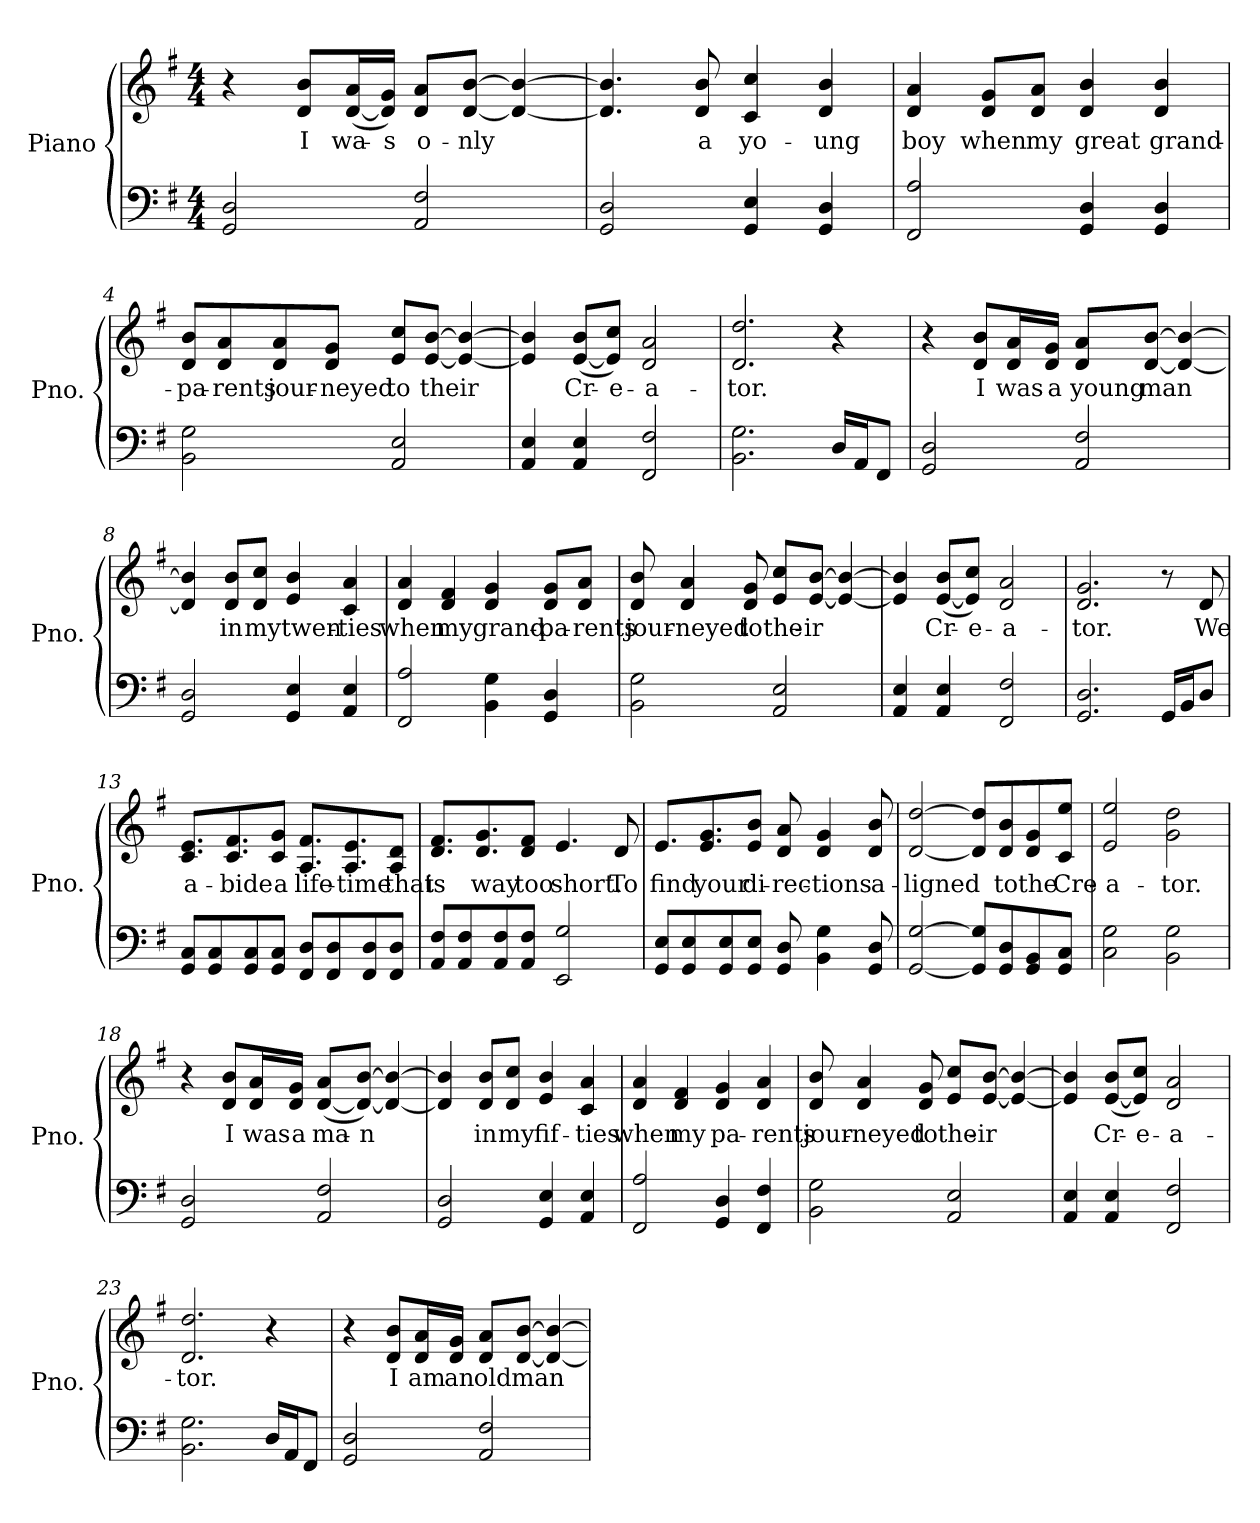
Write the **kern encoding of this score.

**kern	**kern	**text
*part1	*part1	*part1
*staff2	*staff1	*staff1
*I"Piano	*	*
*I'Pno.	*	*
*clefF4	*clefG2	*
*k[f#]	*k[f#]	*
*M4/4	*M4/4	*
=1	=1	=1
2GG/ 2D/	4r	.
*	*MM80	*
!	!	!LO:LY:b
.	8d/ 8b/L	I
!	!	!LO:LY:b
.	([16d/ 16a/L	wa-
!	!	!LO:LY:b
.	16d/] 16g/JJ)	-s
!	!	!LO:LY:b
2AA/ 2F#/	8d/ 8a/L	o-
!	!	!LO:LY:b
.	[8d/ [8b/J	-nly
.	4d/_ 4b/_	.
=2	=2	=2
2GG/ 2D/	4.d/] 4.b/]	.
!	!	!LO:LY:b
.	8d/ 8b/	a
!	!	!LO:LY:b
4GG/ 4E/	4c/ 4cc/	yo-
!	!	!LO:LY:b
4GG/ 4D/	4d/ 4b/	-ung
=3	=3	=3
!	!	!LO:LY:b
2FF#/ 2A/	4d/ 4a/	boy
!	!	!LO:LY:b
.	8d/ 8g/L	when
!	!	!LO:LY:b
.	8d/ 8a/J	my
!	!	!LO:LY:b
4GG/ 4D/	4d/ 4b/	great
!	!	!LO:LY:b
4GG/ 4D/	4d/ 4b/	grand-
=4	=4	=4
!	!	!LO:LY:b
2BB\ 2G\	8d/ 8b/L	-pa-
!	!	!LO:LY:b
.	8d/ 8a/	-rents
!	!	!LO:LY:b
.	8d/ 8a/	jour-
!	!	!LO:LY:b
.	8d/ 8g/J	-neyed
!	!	!LO:LY:b
2AA/ 2E/	8e/ 8cc/L	to
!	!	!LO:LY:b
.	[8e/ [8b/J	their
.	4e/_ 4b/_	.
!!LO:LB:g=z
=5	=5	=5
4AA/ 4E/	4e/] 4b/]	.
!	!	!LO:LY:b
4AA/ 4E/	([8e/ 8b/L	Cr-
!	!	!LO:LY:b
.	8e/] 8cc/J)	-e-
!	!	!LO:LY:b
2FF#/ 2F#/	2d/ 2a/	-a-
=6	=6	=6
!	!	!LO:LY:b
2.BB\ 2.G\	2.d/ 2.dd/	-tor.
16D/LL	4r	.
16AA/J	.	.
8FF#/J	.	.
=7	=7	=7
2GG/ 2D/	4r	.
!	!	!LO:LY:b
.	8d/ 8b/L	I
!	!	!LO:LY:b
.	16d/ 16a/L	was
!	!	!LO:LY:b
.	16d/ 16g/JJ	a
!	!	!LO:LY:b
2AA/ 2F#/	8d/ 8a/L	young
!	!	!LO:LY:b
.	[8d/ [8b/J	man
.	4d/_ 4b/_	.
=8	=8	=8
2GG/ 2D/	4d/] 4b/]	.
!	!	!LO:LY:b
.	8d/ 8b/L	in
!	!	!LO:LY:b
.	8d/ 8cc/J	my
!	!	!LO:LY:b
4GG/ 4E/	4e/ 4b/	twen-
!	!	!LO:LY:b
4AA/ 4E/	4c/ 4a/	-ties
=9	=9	=9
!	!	!LO:LY:b
2FF#/ 2A/	4d/ 4a/	when
!	!	!LO:LY:b
.	4d/ 4f#/	my
!	!	!LO:LY:b
4BB\ 4G\	4d/ 4g/	grand-
!	!	!LO:LY:b
4GG/ 4D/	8d/ 8g/L	-pa-
!	!	!LO:LY:b
.	8d/ 8a/J	-rents
!!LO:LB:g=z
=10	=10	=10
!	!	!LO:LY:b
2BB\ 2G\	8d/ 8b/	jour-
!	!	!LO:LY:b
.	4d/ 4a/	-neyed
!	!	!LO:LY:b
.	8d/ 8g/	to
!	!	!LO:LY:b
2AA/ 2E/	8e/ 8cc/L	the-
!	!	!LO:LY:b
.	[8e/ [8b/J	-ir
.	4e/_ 4b/_	.
=11	=11	=11
4AA/ 4E/	4e/] 4b/]	.
!	!	!LO:LY:b
4AA/ 4E/	([8e/ 8b/L	Cr-
!	!	!LO:LY:b
.	8e/] 8cc/J)	-e-
!	!	!LO:LY:b
2FF#/ 2F#/	2d/ 2a/	-a-
=12	=12	=12
!	!	!LO:LY:b
2.GG/ 2.D/	2.d/ 2.g/	-tor.
16GG/LL	8r	.
16BB/J	.	.
!	!	!LO:LY:b
8D/J	8d/	We
=13	=13	=13
!	!	!LO:LY:b
8GG/ 8C/L	8.c/ 8.e/L	a-
8GG/ 8C/	.	.
!	!	!LO:LY:b
.	8.c/ 8.f#/	-bide
8GG/ 8C/	.	.
!	!	!LO:LY:b
8GG/ 8C/J	8c/ 8g/J	a
!	!	!LO:LY:b
8FF#/ 8D/L	8.A/ 8.f#/L	life-
8FF#/ 8D/	.	.
!	!	!LO:LY:b
.	8.A/ 8.e/	-time
8FF#/ 8D/	.	.
!	!	!LO:LY:b
8FF#/ 8D/J	8A/ 8d/J	that
!!LO:LB:g=z
=14	=14	=14
!	!	!LO:LY:b
8AA/ 8F#/L	8.d/ 8.f#/L	is
8AA/ 8F#/	.	.
!	!	!LO:LY:b
.	8.d/ 8.g/	way
8AA/ 8F#/	.	.
!	!	!LO:LY:b
8AA/ 8F#/J	8d/ 8f#/J	too
!	!	!LO:LY:b
2EE/ 2G/	4.e/	short.
!	!	!LO:LY:b
.	8d/	To
=15	=15	=15
!	!	!LO:LY:b
8GG/ 8E/L	8.e/L	find
8GG/ 8E/	.	.
!	!	!LO:LY:b
.	8.e/ 8.g/	your
8GG/ 8E/	.	.
!	!	!LO:LY:b
8GG/ 8E/J	8e/ 8b/J	di-
!	!	!LO:LY:b
8GG/ 8D/	8d/ 8a/	-rec-
!	!	!LO:LY:b
4BB\ 4G\	4d/ 4g/	-tions
!	!	!LO:LY:b
8GG/ 8D/	8d/ 8b/	a-
=16	=16	=16
!	!	!LO:LY:b
[2GG/ [2G/	[2d/ [2dd/	-ligned
8GG/] 8G/]L	8d/] 8dd/]L	.
!	!	!LO:LY:b
8GG/ 8D/	8d/ 8b/	to
!	!	!LO:LY:b
8GG/ 8BB/	8d/ 8g/	the
!	!	!LO:LY:b
8GG/ 8C/J	8c/ 8ee/J	Cre-
=17	=17	=17
!	!	!LO:LY:b
2C\ 2G\	2e/ 2ee/	-a-
!	!	!LO:LY:b
2BB\ 2G\	2g\ 2dd\	-tor.
!!LO:LB:g=z
=18	=18	=18
2GG/ 2D/	4r	.
!	!	!LO:LY:b
.	8d/ 8b/L	I
!	!	!LO:LY:b
.	16d/ 16a/L	was
!	!	!LO:LY:b
.	16d/ 16g/JJ	a
!	!	!LO:LY:b
2AA/ 2F#/	([8d/ 8a/L	ma-
!	!	!LO:LY:b
.	8d/_ [8b/J)	-n
.	4d/_ 4b/_	.
=19	=19	=19
2GG/ 2D/	4d/] 4b/]	.
!	!	!LO:LY:b
.	8d/ 8b/L	in
!	!	!LO:LY:b
.	8d/ 8cc/J	my
!	!	!LO:LY:b
4GG/ 4E/	4e/ 4b/	fif-
!	!	!LO:LY:b
4AA/ 4E/	4c/ 4a/	-ties
=20	=20	=20
!	!	!LO:LY:b
2FF#/ 2A/	4d/ 4a/	when
!	!	!LO:LY:b
.	4d/ 4f#/	my
!	!	!LO:LY:b
4GG/ 4D/	4d/ 4g/	pa-
!	!	!LO:LY:b
4FF#/ 4F#/	4d/ 4a/	-rents
=21	=21	=21
!	!	!LO:LY:b
2BB\ 2G\	8d/ 8b/	jour-
!	!	!LO:LY:b
.	4d/ 4a/	-neyed
!	!	!LO:LY:b
.	8d/ 8g/	to
!	!	!LO:LY:b
2AA/ 2E/	8e/ 8cc/L	the-
!	!	!LO:LY:b
.	[8e/ [8b/J	-ir
.	4e/_ 4b/_	.
=22	=22	=22
4AA/ 4E/	4e/] 4b/]	.
!	!	!LO:LY:b
4AA/ 4E/	([8e/ 8b/L	Cr-
!	!	!LO:LY:b
.	8e/] 8cc/J)	-e-
!	!	!LO:LY:b
2FF#/ 2F#/	2d/ 2a/	-a-
!!LO:PB:g=z
=23	=23	=23
!	!	!LO:LY:b
2.BB\ 2.G\	2.d/ 2.dd/	-tor.
16D/LL	4r	.
16AA/J	.	.
8FF#/J	.	.
=24	=24	=24
2GG/ 2D/	4r	.
!	!	!LO:LY:b
.	8d/ 8b/L	I
!	!	!LO:LY:b
.	16d/ 16a/L	am
!	!	!LO:LY:b
.	16d/ 16g/JJ	an
!	!	!LO:LY:b
2AA/ 2F#/	8d/ 8a/L	old
!	!	!LO:LY:b
.	[8d/ [8b/J	man
.	4d/_ 4b/_	.
=	=	=
*-	*-	*-
